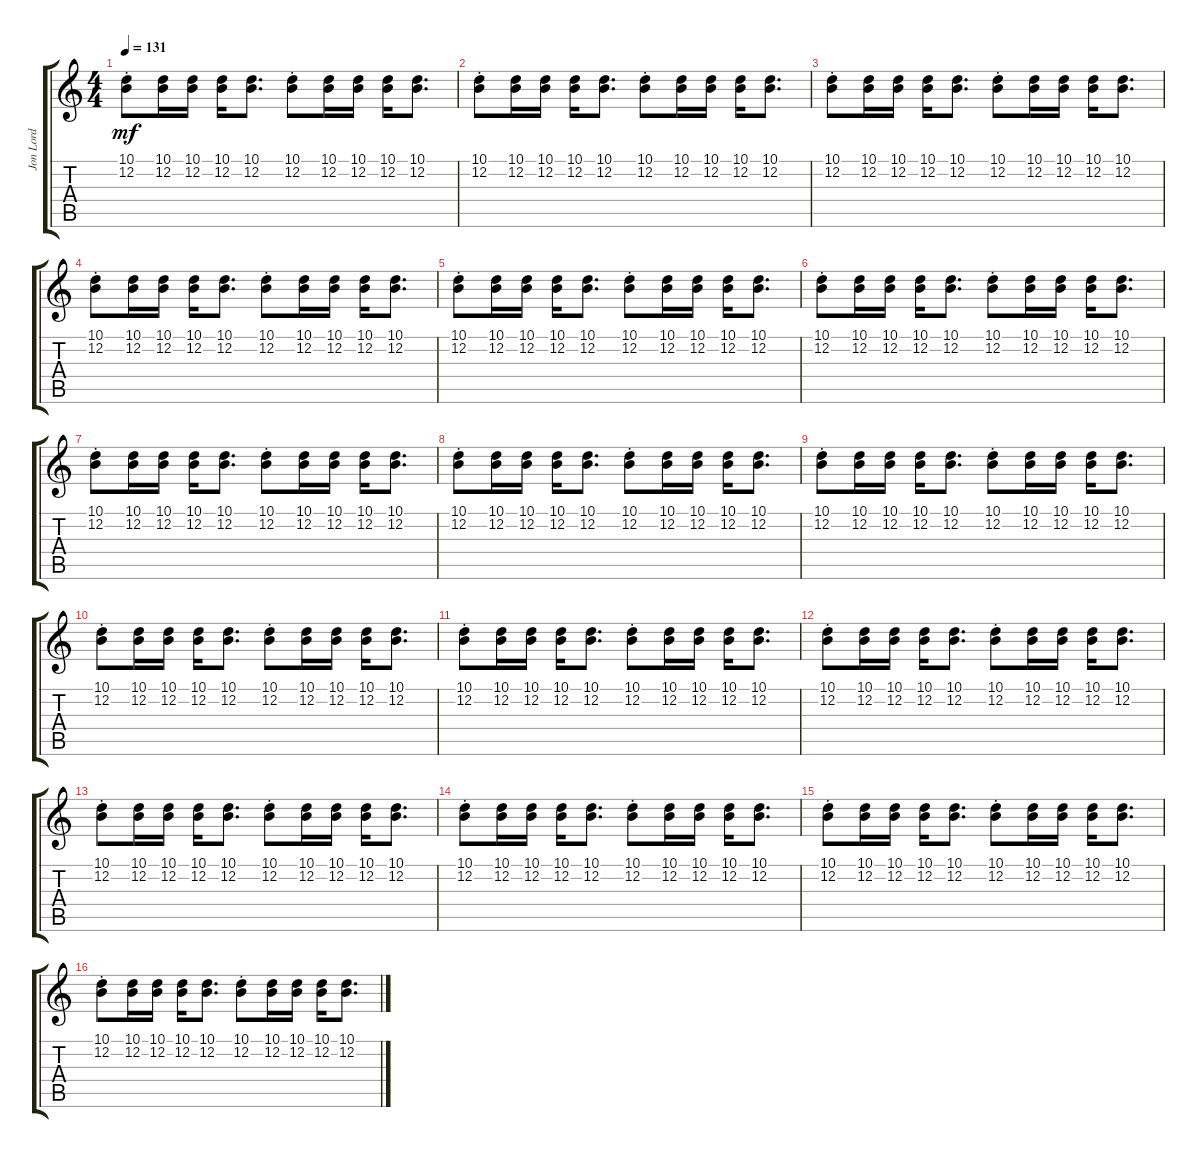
\track ("Jon Lord" "Jon Lord") {instrument rockorgan}
\staff {score tabs}
\tuning (E4 B3 G3 D3 A2 E2) {hide}
\ts (4 4)
\tempo 131
\clef g2
\ks c
(10.1{st} 12.2{st}).8{dy mf} (10.1 12.2).16 (10.1 12.2).16 (10.1 12.2).16 (10.1 12.2).8{d} (10.1{st} 12.2{st}).8 (10.1 12.2).16 (10.1 12.2).16 (10.1 12.2).16 (10.1 12.2).8{d} |
(10.1{st} 12.2{st}).8 (10.1 12.2).16 (10.1 12.2).16 (10.1 12.2).16 (10.1 12.2).8{d} (10.1{st} 12.2{st}).8 (10.1 12.2).16 (10.1 12.2).16 (10.1 12.2).16 (10.1 12.2).8{d} |
(10.1{st} 12.2{st}).8 (10.1 12.2).16 (10.1 12.2).16 (10.1 12.2).16 (10.1 12.2).8{d} (10.1{st} 12.2{st}).8 (10.1 12.2).16 (10.1 12.2).16 (10.1 12.2).16 (10.1 12.2).8{d} |
(10.1{st} 12.2{st}).8 (10.1 12.2).16 (10.1 12.2).16 (10.1 12.2).16 (10.1 12.2).8{d} (10.1{st} 12.2{st}).8 (10.1 12.2).16 (10.1 12.2).16 (10.1 12.2).16 (10.1 12.2).8{d} |
(10.1{st} 12.2{st}).8 (10.1 12.2).16 (10.1 12.2).16 (10.1 12.2).16 (10.1 12.2).8{d} (10.1{st} 12.2{st}).8 (10.1 12.2).16 (10.1 12.2).16 (10.1 12.2).16 (10.1 12.2).8{d} |
(10.1{st} 12.2{st}).8 (10.1 12.2).16 (10.1 12.2).16 (10.1 12.2).16 (10.1 12.2).8{d} (10.1{st} 12.2{st}).8 (10.1 12.2).16 (10.1 12.2).16 (10.1 12.2).16 (10.1 12.2).8{d} |
(10.1{st} 12.2{st}).8 (10.1 12.2).16 (10.1 12.2).16 (10.1 12.2).16 (10.1 12.2).8{d} (10.1{st} 12.2{st}).8 (10.1 12.2).16 (10.1 12.2).16 (10.1 12.2).16 (10.1 12.2).8{d} |
(10.1{st} 12.2{st}).8 (10.1 12.2).16 (10.1 12.2).16 (10.1 12.2).16 (10.1 12.2).8{d} (10.1{st} 12.2{st}).8 (10.1 12.2).16 (10.1 12.2).16 (10.1 12.2).16 (10.1 12.2).8{d} |
(10.1{st} 12.2{st}).8 (10.1 12.2).16 (10.1 12.2).16 (10.1 12.2).16 (10.1 12.2).8{d} (10.1{st} 12.2{st}).8 (10.1 12.2).16 (10.1 12.2).16 (10.1 12.2).16 (10.1 12.2).8{d} |
(10.1{st} 12.2{st}).8 (10.1 12.2).16 (10.1 12.2).16 (10.1 12.2).16 (10.1 12.2).8{d} (10.1{st} 12.2{st}).8 (10.1 12.2).16 (10.1 12.2).16 (10.1 12.2).16 (10.1 12.2).8{d} |
(10.1{st} 12.2{st}).8 (10.1 12.2).16 (10.1 12.2).16 (10.1 12.2).16 (10.1 12.2).8{d} (10.1{st} 12.2{st}).8 (10.1 12.2).16 (10.1 12.2).16 (10.1 12.2).16 (10.1 12.2).8{d} |
(10.1{st} 12.2{st}).8 (10.1 12.2).16 (10.1 12.2).16 (10.1 12.2).16 (10.1 12.2).8{d} (10.1{st} 12.2{st}).8 (10.1 12.2).16 (10.1 12.2).16 (10.1 12.2).16 (10.1 12.2).8{d} |
(10.1{st} 12.2{st}).8 (10.1 12.2).16 (10.1 12.2).16 (10.1 12.2).16 (10.1 12.2).8{d} (10.1{st} 12.2{st}).8 (10.1 12.2).16 (10.1 12.2).16 (10.1 12.2).16 (10.1 12.2).8{d} |
(10.1{st} 12.2{st}).8 (10.1 12.2).16 (10.1 12.2).16 (10.1 12.2).16 (10.1 12.2).8{d} (10.1{st} 12.2{st}).8 (10.1 12.2).16 (10.1 12.2).16 (10.1 12.2).16 (10.1 12.2).8{d} |
(10.1{st} 12.2{st}).8 (10.1 12.2).16 (10.1 12.2).16 (10.1 12.2).16 (10.1 12.2).8{d} (10.1{st} 12.2{st}).8 (10.1 12.2).16 (10.1 12.2).16 (10.1 12.2).16 (10.1 12.2).8{d} |
(10.1{st} 12.2{st}).8 (10.1 12.2).16 (10.1 12.2).16 (10.1 12.2).16 (10.1 12.2).8{d} (10.1{st} 12.2{st}).8 (10.1 12.2).16 (10.1 12.2).16 (10.1 12.2).16 (10.1 12.2).8{d}
